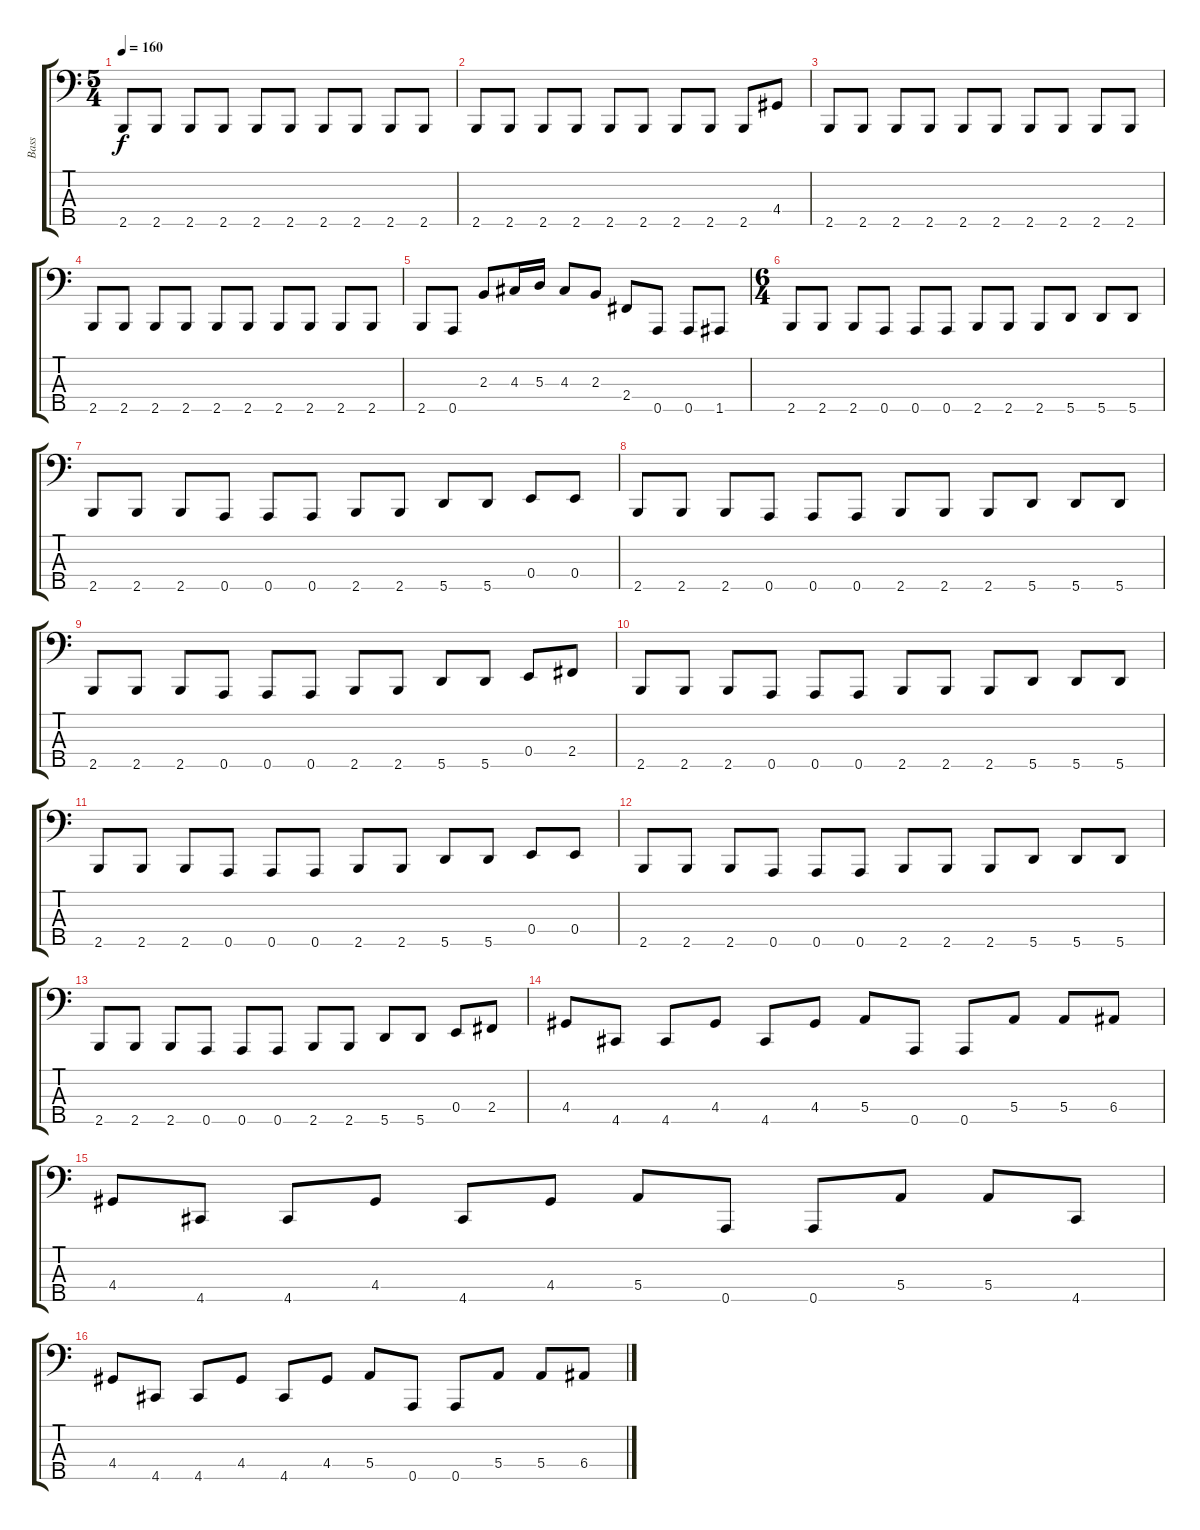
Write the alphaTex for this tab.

\track ("Bass" "Bass") {instrument electricbassfinger}
\staff {score tabs}
\tuning (G2 D2 A1 E1 A0) {hide}
\ts (5 4)
\tempo 160
\clef f4
\ks c
2.5.8{dy f} 2.5.8 2.5.8 2.5.8 2.5.8 2.5.8 2.5.8 2.5.8 2.5.8 2.5.8 |
2.5.8 2.5.8 2.5.8 2.5.8 2.5.8 2.5.8 2.5.8 2.5.8 2.5.8 4.4.8 |
2.5.8 2.5.8 2.5.8 2.5.8 2.5.8 2.5.8 2.5.8 2.5.8 2.5.8 2.5.8 |
2.5.8 2.5.8 2.5.8 2.5.8 2.5.8 2.5.8 2.5.8 2.5.8 2.5.8 2.5.8 |
2.5.8 0.5.8 2.3.8 4.3.16 5.3.16 4.3.8 2.3.8 2.4.8 0.5.8 0.5.8 1.5.8 |
\ts (6 4)
2.5.8 2.5.8 2.5.8 0.5.8 0.5.8 0.5.8 2.5.8 2.5.8 2.5.8 5.5.8 5.5.8 5.5.8 |
2.5.8 2.5.8 2.5.8 0.5.8 0.5.8 0.5.8 2.5.8 2.5.8 5.5.8 5.5.8 0.4.8 0.4.8 |
2.5.8 2.5.8 2.5.8 0.5.8 0.5.8 0.5.8 2.5.8 2.5.8 2.5.8 5.5.8 5.5.8 5.5.8 |
2.5.8 2.5.8 2.5.8 0.5.8 0.5.8 0.5.8 2.5.8 2.5.8 5.5.8 5.5.8 0.4.8 2.4.8 |
2.5.8 2.5.8 2.5.8 0.5.8 0.5.8 0.5.8 2.5.8 2.5.8 2.5.8 5.5.8 5.5.8 5.5.8 |
2.5.8 2.5.8 2.5.8 0.5.8 0.5.8 0.5.8 2.5.8 2.5.8 5.5.8 5.5.8 0.4.8 0.4.8 |
2.5.8 2.5.8 2.5.8 0.5.8 0.5.8 0.5.8 2.5.8 2.5.8 2.5.8 5.5.8 5.5.8 5.5.8 |
2.5.8 2.5.8 2.5.8 0.5.8 0.5.8 0.5.8 2.5.8 2.5.8 5.5.8 5.5.8 0.4.8 2.4.8 |
4.4.8 4.5.8 4.5.8 4.4.8 4.5.8 4.4.8 5.4.8 0.5.8 0.5.8 5.4.8 5.4.8 6.4.8 |
4.4.8 4.5.8 4.5.8 4.4.8 4.5.8 4.4.8 5.4.8 0.5.8 0.5.8 5.4.8 5.4.8 4.5.8 |
4.4.8 4.5.8 4.5.8 4.4.8 4.5.8 4.4.8 5.4.8 0.5.8 0.5.8 5.4.8 5.4.8 6.4.8
